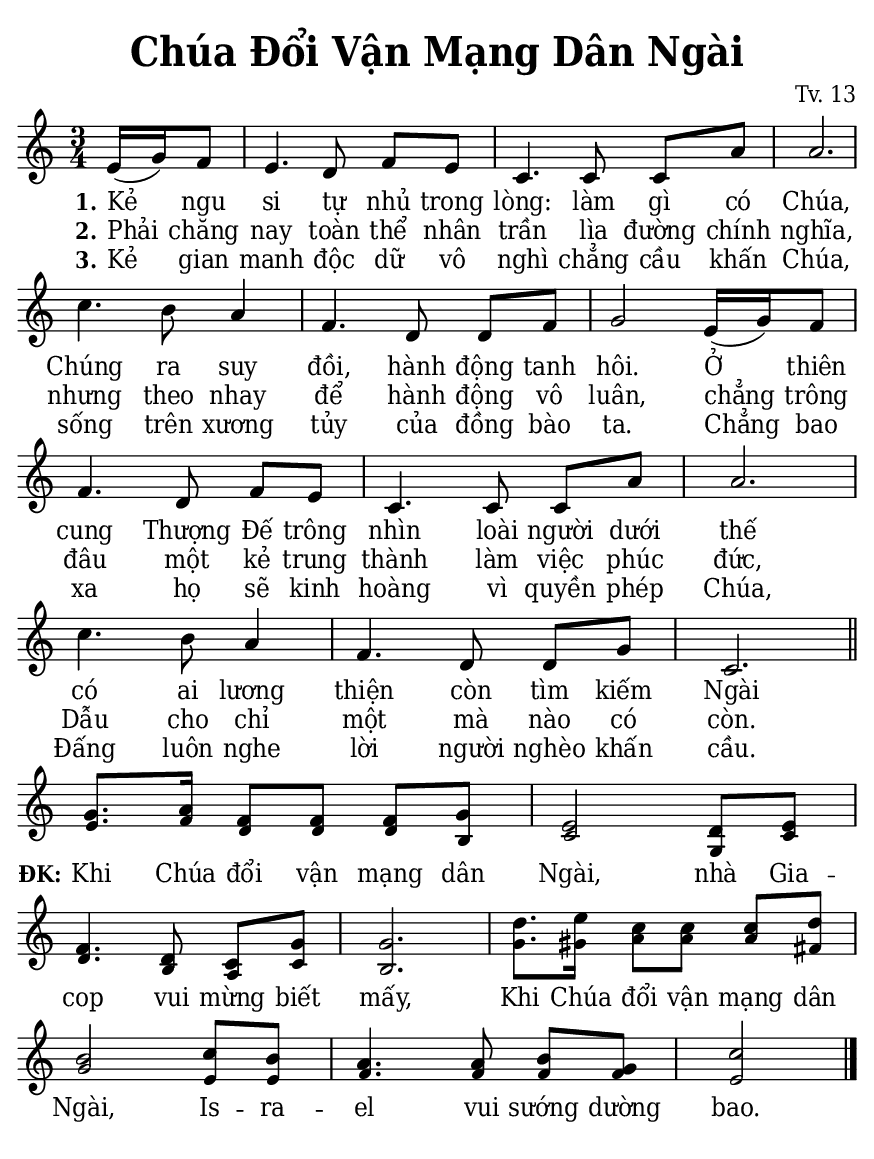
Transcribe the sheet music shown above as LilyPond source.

% Cài đặt chung\
\version "2.22.1"
\include "english.ly"

\header {
  title = \markup { \fontsize #1 "Chúa Đổi Vận Mạng Dân Ngài" }
  composer = "Tv. 13"
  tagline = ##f
}

% Nhạc phiên khúc
nhacPhienKhucSop = \relative c' {
  \partial 4 e16 (g) f8 |
  e4. d8 f e |
  c4. c8 c a' |
  a2. |
  c4. b8 a4 |
  f4. d8 d f |
  g2 e16 (g) f8 |
  f4. d8 f e |
  c4. c8 c a' |
  a2. |
  c4. b8 a4 |
  f4. d8 d g |
  c,2. \bar "||"
  
  g'8. a16 f8 f f g |
  e2 d8 e |
  f4. d8 c g' |
  g2. |
  d'8. e16 c8 c c d |
  b2 c8 b |
  a4. a8 b g |
  c2 \bar "|."
}

nhacPhienKhucAlto = \relative c' {
  r4 |
  R2.*12
  
  e8. f16 d8 d d b |
  c2 g8 c |
  d4. b8 a c |
  b2. |
  g'8. gs16 a8 a a fs |
  g2 e8 e |
  f4. f8 f f |
  e2
}

% Lời phiên khúc
loiPhienKhucSop = \lyrics {
  <<
    {
      \set stanza = "1."
      Kẻ ngu si tự nhủ trong lòng:
      làm gì có Chúa,
      Chúng ra suy đồi, hành động tanh hôi.
      Ở thiên cung Thượng Đế trông nhìn
      loài người dưới thế có ai lương thiện
      còn tìm kiếm Ngài
    }
    \new Lyrics {
	    \set associatedVoice = "beSop"
	    \set stanza = "2."
	    Phải chăng nay toàn thể nhân trần
	    lìa đường chính nghĩa,
	    nhưng theo nhay để hành động vô luân,
	    chẳng trông đâu một kẻ trung thành
	    làm việc phúc đức,
	    Dẫu cho chỉ một mà nào có còn.
    }
    \new Lyrics {
	    \set associatedVoice = "beSop"
	    \set stanza = "3."
	    Kẻ gian manh độc dữ vô nghì chẳng cầu khấn Chúa,
	    sống trên xương tủy của đồng bào ta.
	    Chẳng bao xa họ sẽ kinh hoàng
	    vì quyền phép Chúa,
	    Đấng luôn nghe lời người nghèo khấn cầu.
    }
  >>
  \set stanza = "ĐK:"
  Khi Chúa đổi vận mạng dân Ngài,
  nhà Gia -- cop vui mừng biết mấy,
  Khi Chúa đổi vận mạng dân Ngài,
  Is -- ra -- el vui sướng dường bao.
}

% Dàn trang
\paper {
  #(set-paper-size "a5")
  top-margin = 3\mm
  bottom-margin = 3\mm
  left-margin = 3\mm
  right-margin = 3\mm
  indent = #0
  #(define fonts
	 (make-pango-font-tree "Deja Vu Serif Condensed"
	 		       "Deja Vu Serif Condensed"
			       "Deja Vu Serif Condensed"
			       (/ 20 20)))
  print-page-number = ##f
}

TongNhip = {
  \key c \major \time 3/4
  \set Timing.beamExceptions = #'()
  \set Timing.baseMoment = #(ly:make-moment 1/4)
}

% Đổi kích thước nốt cho bè phụ
notBePhu =
#(define-music-function (font-size music) (number? ly:music?)
   (for-some-music
     (lambda (m)
       (if (music-is-of-type? m 'rhythmic-event)
           (begin
             (set! (ly:music-property m 'tweaks)
                   (cons `(font-size . ,font-size)
                         (ly:music-property m 'tweaks)))
             #t)
           #f))
     music)
   music)

\score {
  \new ChoirStaff <<
    \new Staff \with {
        \consists "Merge_rests_engraver"
        printPartCombineTexts = ##f
      }
      <<
      \new Voice \TongNhip \partCombine 
        \nhacPhienKhucSop
        \notBePhu -1 { \nhacPhienKhucAlto }
      \new NullVoice = beSop \nhacPhienKhucSop
      \new Lyrics \lyricsto beSop \loiPhienKhucSop
      >>
  >>
  \layout {
    \override Lyrics.LyricSpace.minimum-distance = #0.9
    \override Score.BarNumber.break-visibility = ##(#f #f #f)
    \override Score.SpacingSpanner.uniform-stretching = ##t
  } 
}
